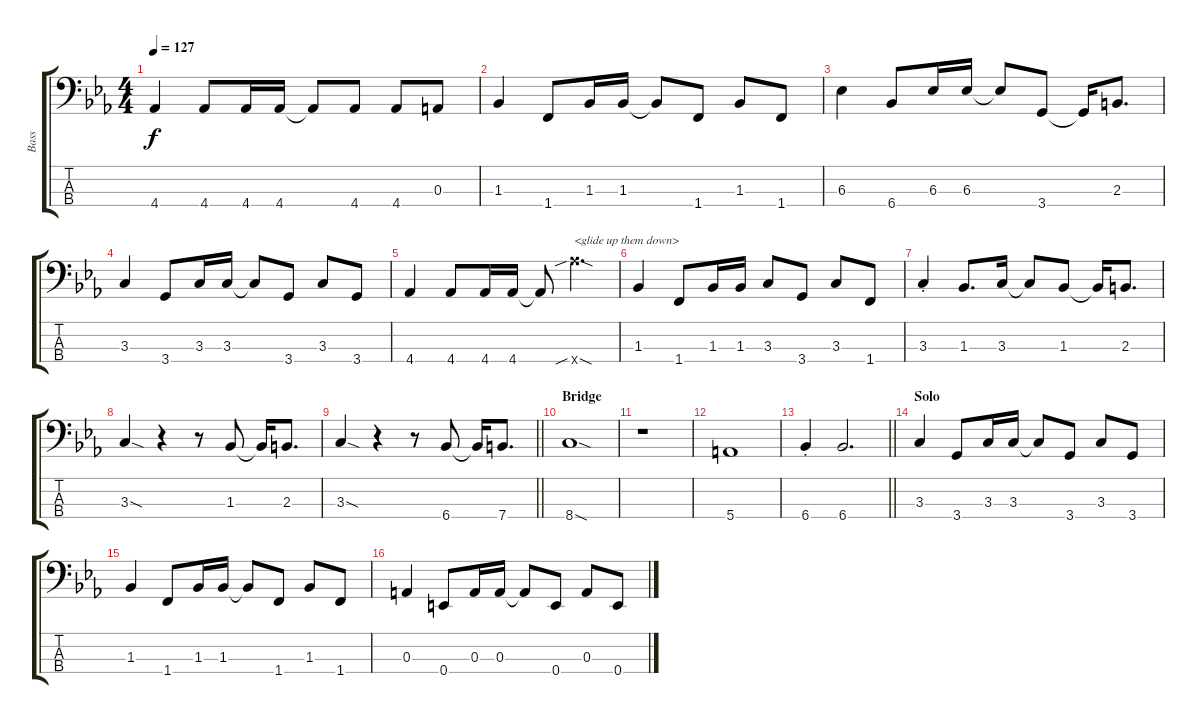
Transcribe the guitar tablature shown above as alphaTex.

\track ("Bass" "Bass") {instrument electricbassfinger}
\staff {score tabs}
\tuning (G2 D2 A1 E1) {hide}
\ts (4 4)
\tempo 127
\clef f4
\ks eb
4.4.4{dy f} 4.4.8 4.4.16 4.4.16 4.4{t}.8 4.4.8 4.4.8 0.3.8 |
1.3.4 1.4.8 1.3.16 1.3.16 1.3{t}.8 1.4.8 1.3.8 1.4.8 |
6.3.4 6.4.8 6.3.16 6.3.16 6.3{t}.8 3.4.8 3.4{t}.16 2.3.8{d} |
3.3.4 3.4.8 3.3.16 3.3.16 3.3{t}.8 3.4.8 3.3.8 3.4.8 |
4.4.4 4.4.8 4.4.16 4.4.16 4.4{t}.8 16.4{sib sod x}.4{d txt "<glide up them down>"} |
1.3.4 1.4.8 1.3.16 1.3.16 3.3.8 3.4.8 3.3.8 1.4.8 |
3.3{st}.4 1.3.8{d} 3.3.16 3.3{t}.8 1.3.8 1.3{t}.16 2.3.8{d} |
3.3{sod}.4 r.4 r.8 1.3.8 1.3{t}.16 2.3.8{d} |
\barLineRight lightlight
3.3{sod}.4 r.4 r.8 6.4.8 6.4{t}.16 7.4.8{d} |
\section ("" "Bridge")
8.4{sod}.1 |
r.1 |
5.4.1 |
\barLineRight lightlight
6.4{st}.4 6.4.2{d} |
\section ("" "Solo")
3.3.4 3.4.8 3.3.16 3.3.16 3.3{t}.8 3.4.8 3.3.8 3.4.8 |
1.3.4 1.4.8 1.3.16 1.3.16 1.3{t}.8 1.4.8 1.3.8 1.4.8 |
0.3.4 0.4.8 0.3.16 0.3.16 0.3{t}.8 0.4.8 0.3.8 0.4.8
